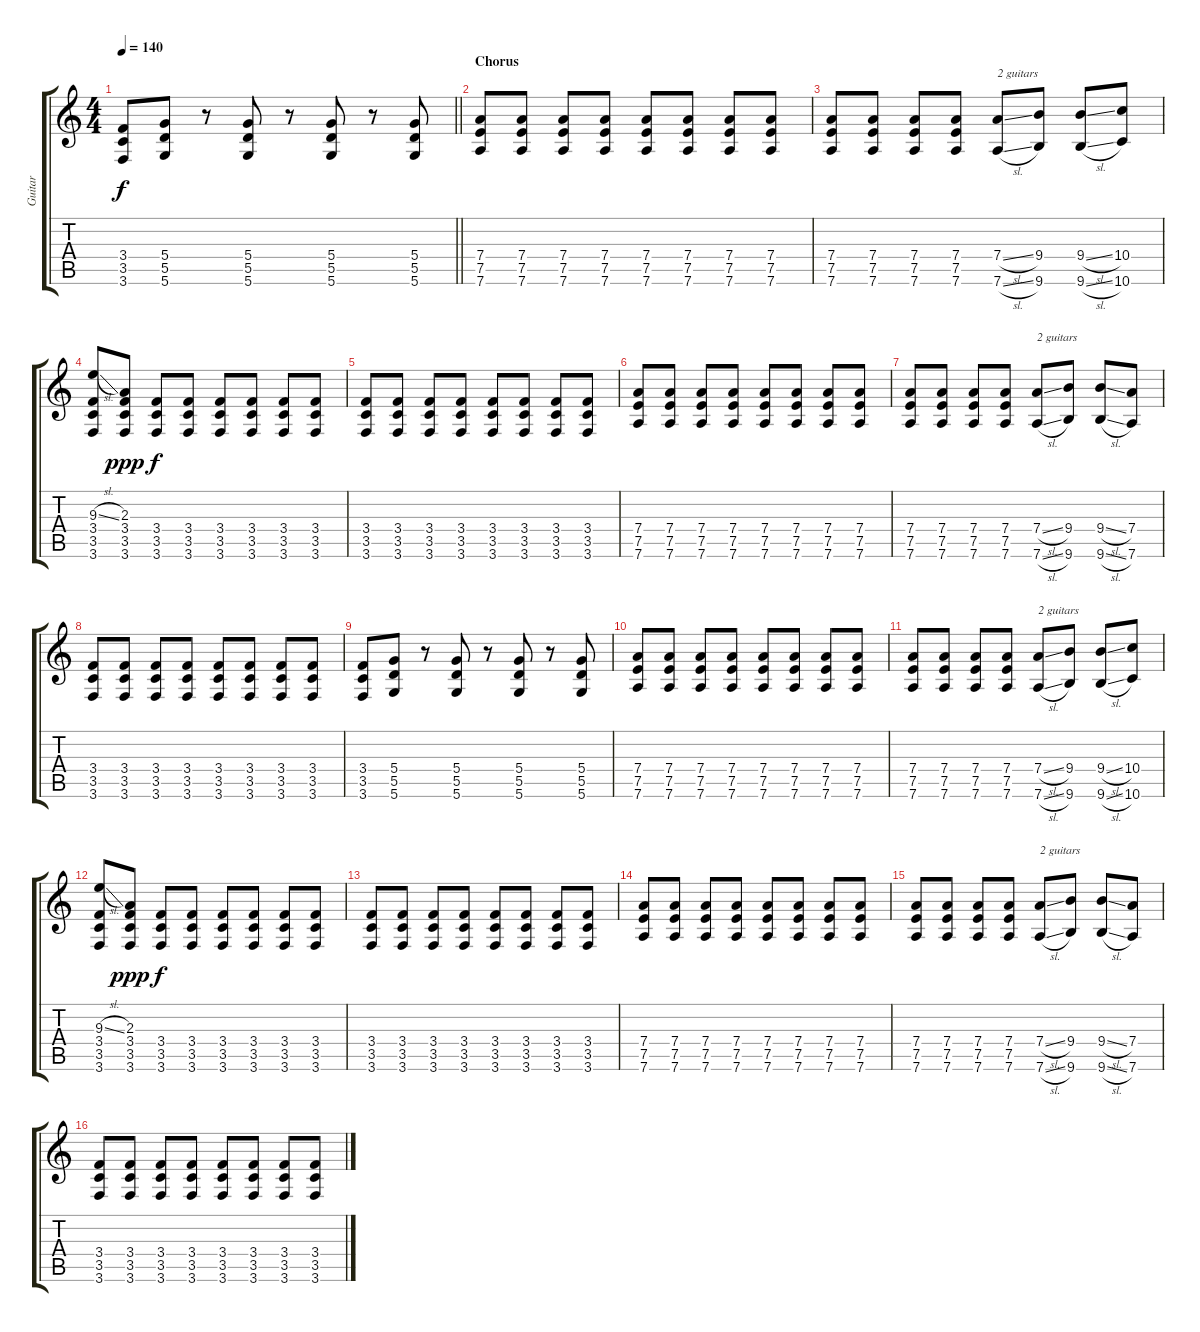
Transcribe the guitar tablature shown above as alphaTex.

\track ("Guitar" "Guitar") {instrument overdrivenguitar}
\staff {score tabs}
\tuning (E4 B3 G3 D3 A2 D2) {hide}
\ts (4 4)
\tempo 140
\clef g2
\barLineRight lightlight
\ks c
(3.4 3.5 3.6).8{dy f} (5.4 5.5 5.6).8 r.8 (5.4 5.5 5.6).8 r.8 (5.4 5.5 5.6).8 r.8 (5.4 5.5 5.6).8 |
\section ("" "Chorus")
(7.4 7.5 7.6).8 (7.4 7.5 7.6).8 (7.4 7.5 7.6).8 (7.4 7.5 7.6).8 (7.4 7.5 7.6).8 (7.4 7.5 7.6).8 (7.4 7.5 7.6).8 (7.4 7.5 7.6).8 |
(7.4 7.5 7.6).8 (7.4 7.5 7.6).8 (7.4 7.5 7.6).8 (7.4 7.5 7.6).8 (7.4{sl} 7.6{sl}).8{txt "2 guitars"} (9.4 9.6).8 (9.4{sl} 9.6{sl}).8 (10.4 10.6).8 |
(9.3{sl} 3.4 3.5 3.6).8 (2.3 3.4 3.5 3.6).8{dy ppp} (3.4 3.5 3.6).8{dy f} (3.4 3.5 3.6).8 (3.4 3.5 3.6).8 (3.4 3.5 3.6).8 (3.4 3.5 3.6).8 (3.4 3.5 3.6).8 |
(3.4 3.5 3.6).8 (3.4 3.5 3.6).8 (3.4 3.5 3.6).8 (3.4 3.5 3.6).8 (3.4 3.5 3.6).8 (3.4 3.5 3.6).8 (3.4 3.5 3.6).8 (3.4 3.5 3.6).8 |
(7.4 7.5 7.6).8 (7.4 7.5 7.6).8 (7.4 7.5 7.6).8 (7.4 7.5 7.6).8 (7.4 7.5 7.6).8 (7.4 7.5 7.6).8 (7.4 7.5 7.6).8 (7.4 7.5 7.6).8 |
(7.4 7.5 7.6).8 (7.4 7.5 7.6).8 (7.4 7.5 7.6).8 (7.4 7.5 7.6).8 (7.4{sl} 7.6{sl}).8{txt "2 guitars"} (9.4 9.6).8 (9.4{sl} 9.6{sl}).8 (7.4 7.6).8 |
(3.4 3.5 3.6).8 (3.4 3.5 3.6).8 (3.4 3.5 3.6).8 (3.4 3.5 3.6).8 (3.4 3.5 3.6).8 (3.4 3.5 3.6).8 (3.4 3.5 3.6).8 (3.4 3.5 3.6).8 |
(3.4 3.5 3.6).8 (5.4 5.5 5.6).8 r.8 (5.4 5.5 5.6).8 r.8 (5.4 5.5 5.6).8 r.8 (5.4 5.5 5.6).8 |
(7.4 7.5 7.6).8 (7.4 7.5 7.6).8 (7.4 7.5 7.6).8 (7.4 7.5 7.6).8 (7.4 7.5 7.6).8 (7.4 7.5 7.6).8 (7.4 7.5 7.6).8 (7.4 7.5 7.6).8 |
(7.4 7.5 7.6).8 (7.4 7.5 7.6).8 (7.4 7.5 7.6).8 (7.4 7.5 7.6).8 (7.4{sl} 7.6{sl}).8{txt "2 guitars"} (9.4 9.6).8 (9.4{sl} 9.6{sl}).8 (10.4 10.6).8 |
(9.3{sl} 3.4 3.5 3.6).8 (2.3 3.4 3.5 3.6).8{dy ppp} (3.4 3.5 3.6).8{dy f} (3.4 3.5 3.6).8 (3.4 3.5 3.6).8 (3.4 3.5 3.6).8 (3.4 3.5 3.6).8 (3.4 3.5 3.6).8 |
(3.4 3.5 3.6).8 (3.4 3.5 3.6).8 (3.4 3.5 3.6).8 (3.4 3.5 3.6).8 (3.4 3.5 3.6).8 (3.4 3.5 3.6).8 (3.4 3.5 3.6).8 (3.4 3.5 3.6).8 |
(7.4 7.5 7.6).8 (7.4 7.5 7.6).8 (7.4 7.5 7.6).8 (7.4 7.5 7.6).8 (7.4 7.5 7.6).8 (7.4 7.5 7.6).8 (7.4 7.5 7.6).8 (7.4 7.5 7.6).8 |
(7.4 7.5 7.6).8 (7.4 7.5 7.6).8 (7.4 7.5 7.6).8 (7.4 7.5 7.6).8 (7.4{sl} 7.6{sl}).8{txt "2 guitars"} (9.4 9.6).8 (9.4{sl} 9.6{sl}).8 (7.4 7.6).8 |
(3.4 3.5 3.6).8 (3.4 3.5 3.6).8 (3.4 3.5 3.6).8 (3.4 3.5 3.6).8 (3.4 3.5 3.6).8 (3.4 3.5 3.6).8 (3.4 3.5 3.6).8 (3.4 3.5 3.6).8
